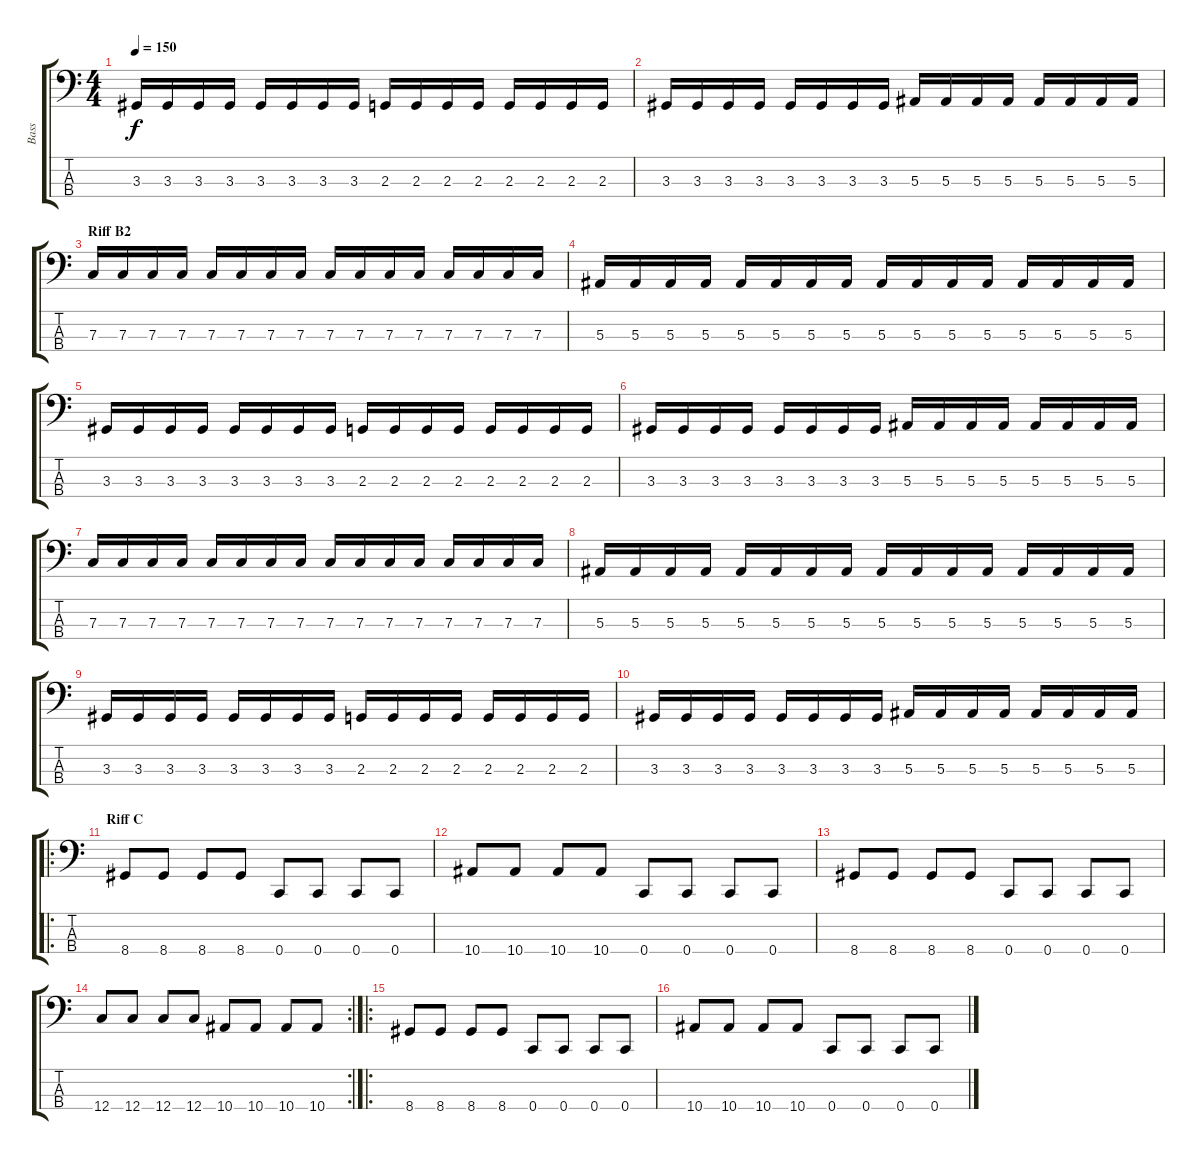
\track ("Bass" "Bass") {instrument electricbassfinger}
\staff {score tabs}
\tuning (Eb2 Bb1 F1 C1) {hide}
\ts (4 4)
\tempo 150
\clef f4
\ks c
3.3.16{dy f} 3.3.16 3.3.16 3.3.16 3.3.16 3.3.16 3.3.16 3.3.16 2.3.16 2.3.16 2.3.16 2.3.16 2.3.16 2.3.16 2.3.16 2.3.16 |
3.3.16 3.3.16 3.3.16 3.3.16 3.3.16 3.3.16 3.3.16 3.3.16 5.3.16 5.3.16 5.3.16 5.3.16 5.3.16 5.3.16 5.3.16 5.3.16 |
\section ("" "Riff B2")
7.3.16 7.3.16 7.3.16 7.3.16 7.3.16 7.3.16 7.3.16 7.3.16 7.3.16 7.3.16 7.3.16 7.3.16 7.3.16 7.3.16 7.3.16 7.3.16 |
5.3.16 5.3.16 5.3.16 5.3.16 5.3.16 5.3.16 5.3.16 5.3.16 5.3.16 5.3.16 5.3.16 5.3.16 5.3.16 5.3.16 5.3.16 5.3.16 |
3.3.16 3.3.16 3.3.16 3.3.16 3.3.16 3.3.16 3.3.16 3.3.16 2.3.16 2.3.16 2.3.16 2.3.16 2.3.16 2.3.16 2.3.16 2.3.16 |
3.3.16 3.3.16 3.3.16 3.3.16 3.3.16 3.3.16 3.3.16 3.3.16 5.3.16 5.3.16 5.3.16 5.3.16 5.3.16 5.3.16 5.3.16 5.3.16 |
7.3.16 7.3.16 7.3.16 7.3.16 7.3.16 7.3.16 7.3.16 7.3.16 7.3.16 7.3.16 7.3.16 7.3.16 7.3.16 7.3.16 7.3.16 7.3.16 |
5.3.16 5.3.16 5.3.16 5.3.16 5.3.16 5.3.16 5.3.16 5.3.16 5.3.16 5.3.16 5.3.16 5.3.16 5.3.16 5.3.16 5.3.16 5.3.16 |
3.3.16 3.3.16 3.3.16 3.3.16 3.3.16 3.3.16 3.3.16 3.3.16 2.3.16 2.3.16 2.3.16 2.3.16 2.3.16 2.3.16 2.3.16 2.3.16 |
3.3.16 3.3.16 3.3.16 3.3.16 3.3.16 3.3.16 3.3.16 3.3.16 5.3.16 5.3.16 5.3.16 5.3.16 5.3.16 5.3.16 5.3.16 5.3.16 |
\ro
\section ("" "Riff C")
8.4.8 8.4.8 8.4.8 8.4.8 0.4.8 0.4.8 0.4.8 0.4.8 |
10.4.8 10.4.8 10.4.8 10.4.8 0.4.8 0.4.8 0.4.8 0.4.8 |
8.4.8 8.4.8 8.4.8 8.4.8 0.4.8 0.4.8 0.4.8 0.4.8 |
\rc 2
12.4.8 12.4.8 12.4.8 12.4.8 10.4.8 10.4.8 10.4.8 10.4.8 |
\ro
8.4.8 8.4.8 8.4.8 8.4.8 0.4.8 0.4.8 0.4.8 0.4.8 |
10.4.8 10.4.8 10.4.8 10.4.8 0.4.8 0.4.8 0.4.8 0.4.8
